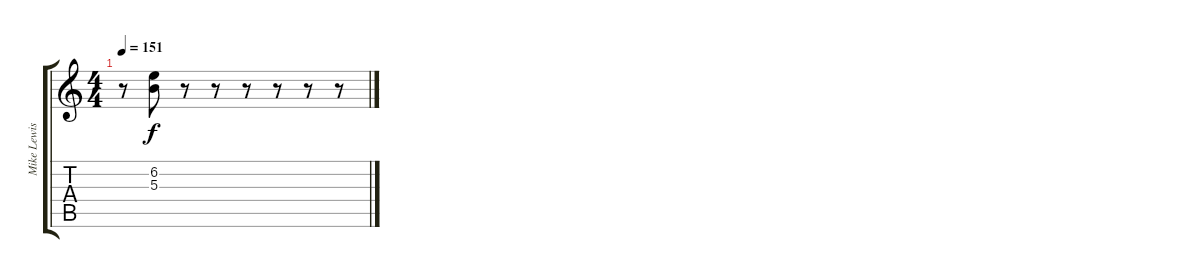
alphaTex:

\track ("Mike Lewis [Rhythm Guitar R]" "Mike Lewis") {instrument overdrivenguitar}
\staff {score tabs}
\tuning (Eb4 Bb3 Gb3 Db3 Ab2 Db2) {hide}
\ts (4 4)
\tempo 151
\clef g2
\ks c
r.8{dy f instrument overdrivenguitar} (6.2 5.3).8 r.8 r.8 r.8 r.8 r.8 r.8
